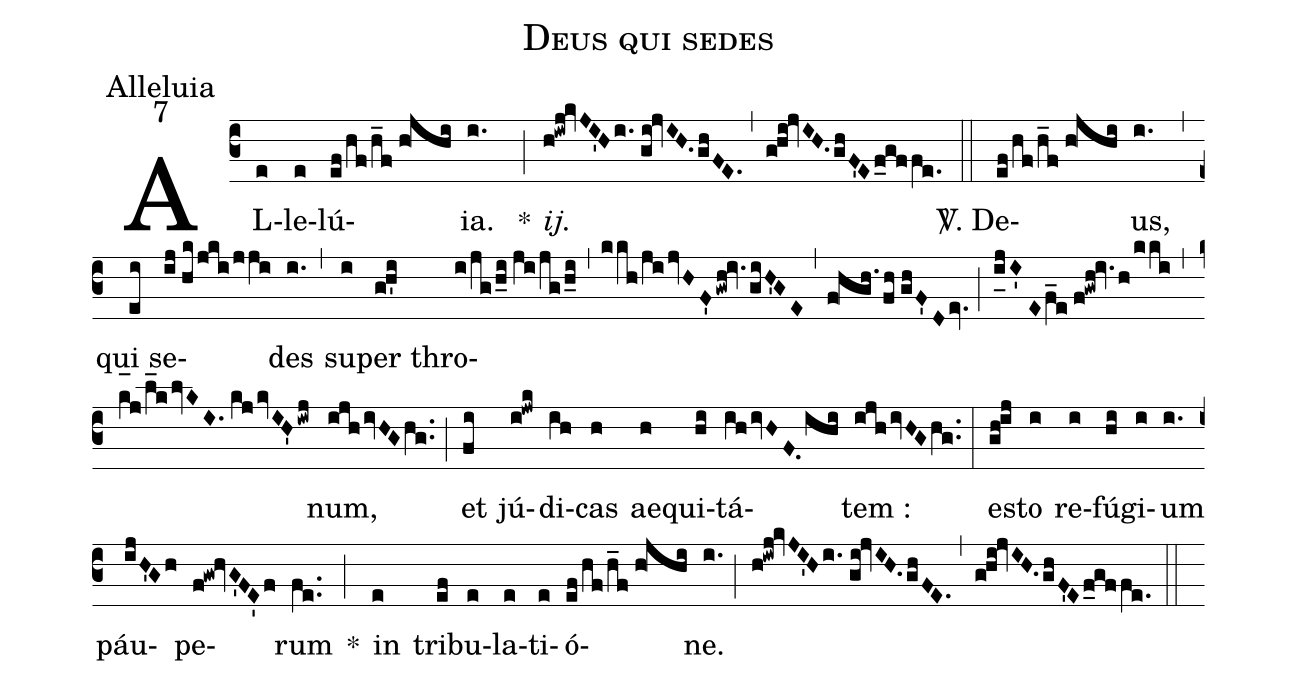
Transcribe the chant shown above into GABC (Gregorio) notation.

name:Deus qui sedes;
office-part:Alleluia;
mode:7;
%%
(c3) AL(e)le(e)lú(ef/hf/h_f//h!jhi){ia}.(i.) <clear>*(;) <i>ij.</i>(h!iwj!kvJI'Hi.//gi!jvIH.ghFE.) (,) (ghi!jvIH.ghF'Ef_gffe.) (::) <sp>V/</sp>. De(ef/hf/h_f//h!jhi)us,(i.) (,) qui(ei) se(ij//hk/jki/jji)des(i.) (,) su(i)per(gh'i) thro(i/jg/h_i//ji/jg/h_i)(,)(kkh/jijvHF'gwh!iv.giH'GE)(,)(f!hgh./fh//ghF'Dev.)(;)(i_[uh:l]jI'//Ef_e//f!gwh!iv.h/kki)(,)([oh:{]k_j/l_[oh:}]klvKI.//kjkvIH'iwj)num,(ijhivHGhg..) (;) et(fi) jú(i!jwk)di(ih)cas(h) ae(h)qui(hi)tá(ihivHF.ihi)tem :(ijhivHGhg..) (:) e(gh!ij)sto(i) re(i)fú(hi)gi(i)um(i.) páu(ijH'Gh)pe(f!gw!hvG'FE'f)rum(fe..) *(;) in(e) tri(ef)bu(e)la(e)ti(e)ó(ef/hf/h_f//h!jhi)ne.(i.) (;) (h!iwj!kvJI'Hi.//gi!jvIH.ghFE.) (,) (ghi!jvIH.ghF'Ef_gffe.) (::)
